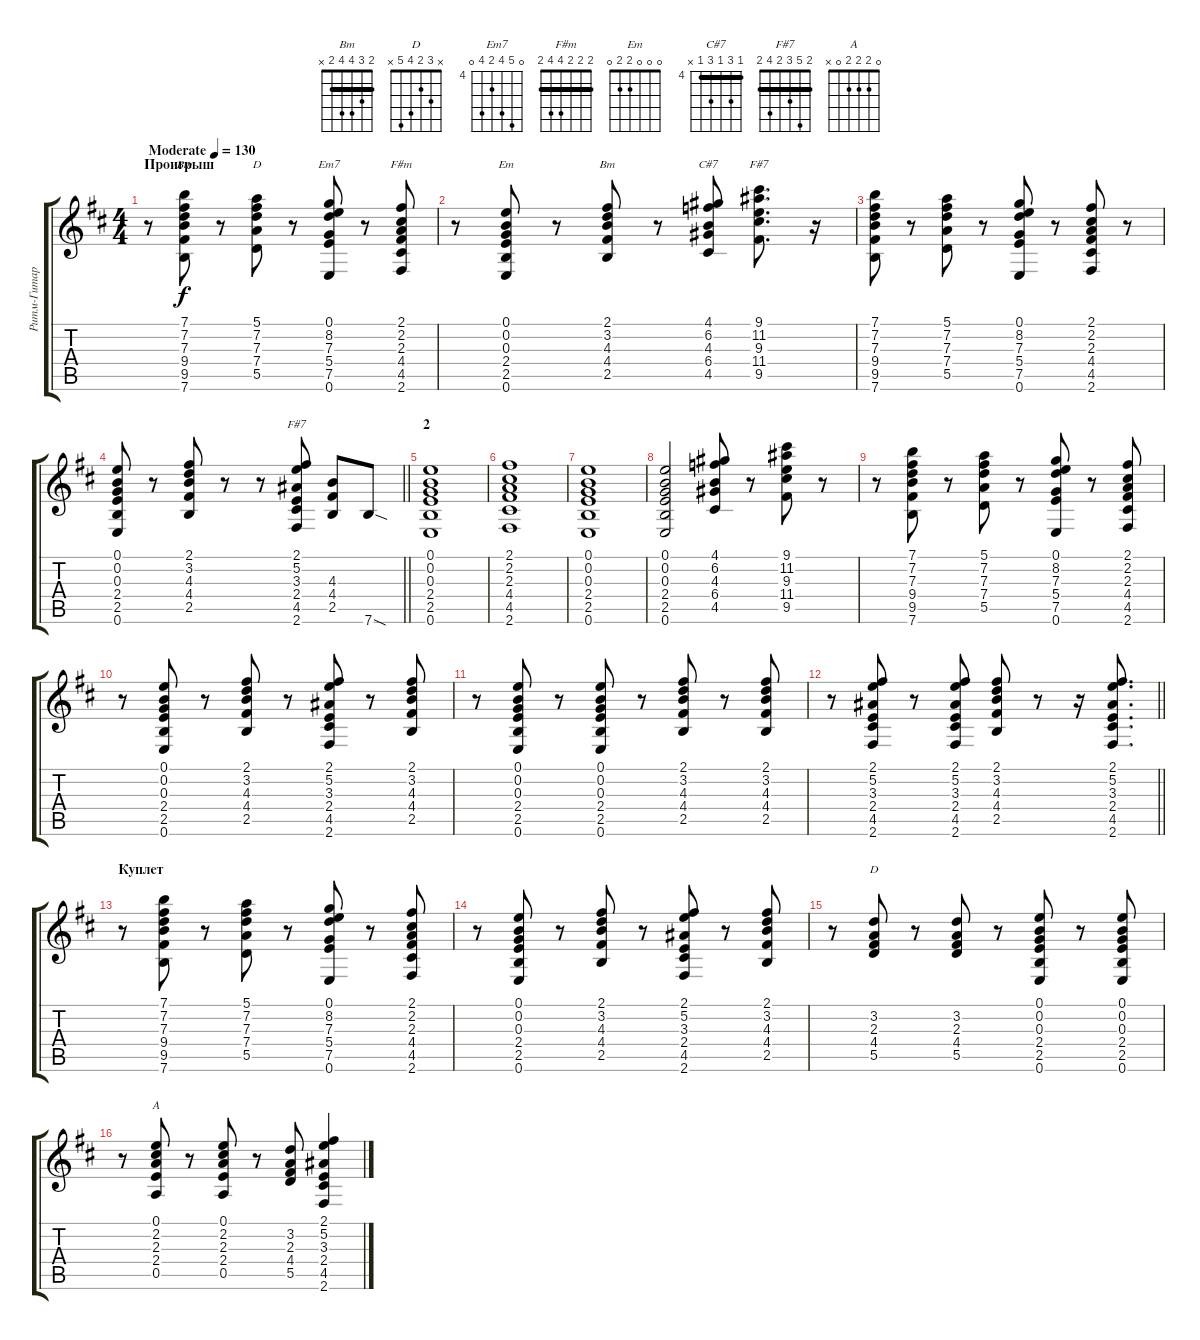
\track ("Ритм-Гитара" "Ритм-Гитар") {instrument acousticguitarnylon}
\staff {score tabs}
\tuning (E4 B3 G3 D3 A2 E2) {hide}
\chord ("Bm" 7 7 7 9 9 7) {firstfret 7 barre 7}
\chord ("D" 5 7 7 7 5 x) {firstfret 5 barre 5}
\chord ("Em7" 0 8 7 5 7 0) {firstfret 4}
\chord ("F#m" 2 2 2 4 4 2) {barre 2}
\chord ("Em" 0 0 0 2 2 0)
\chord ("Bm" 2 3 4 4 2 x) {barre 2}
\chord ("C#7" 4 6 4 6 4 x) {firstfret 4 barre 4}
\chord ("F#7" 9 11 9 11 9 x) {firstfret 9 barre 9}
\chord ("F#7" 2 5 3 2 4 2) {barre 2}
\chord ("D" x 3 2 4 5 x)
\chord ("A" 0 2 2 2 0 x)
\ts (4 4)
\section ("" "Проигрыш")
\tempo (130 "Moderate")
\clef g2
\ks bminor
r.8{dy f instrument acousticguitarnylon} (7.1 7.2 7.3 9.4 9.5 7.6).8{ch "Bm"} r.8 (5.1 7.2 7.3 7.4 5.5).8{ch "D"} r.8 (0.1 8.2 7.3 5.4 7.5 0.6).8{ch "Em7"} r.8 (2.1 2.2 2.3 4.4 4.5 2.6).8{ch "F#m"} |
r.8 (0.1 0.2 0.3 2.4 2.5 0.6).8{ch "Em"} r.8 (2.1 3.2 4.3 4.4 2.5).8{ch "Bm"} r.8 (4.1 6.2 4.3 6.4 4.5).8{ch "C#7"} (9.1 11.2 9.3 11.4 9.5).8{d ch "F#7"} r.16 |
(7.1 7.2 7.3 9.4 9.5 7.6).8 r.8 (5.1 7.2 7.3 7.4 5.5).8 r.8 (0.1 8.2 7.3 5.4 7.5 0.6).8 r.8 (2.1 2.2 2.3 4.4 4.5 2.6).8 r.8 |
\barLineRight lightlight
(0.1 0.2 0.3 2.4 2.5 0.6).8 r.8 (2.1 3.2 4.3 4.4 2.5).8 r.8 r.8 (2.1 5.2 3.3 2.4 4.5 2.6).8{ch "F#7"} (4.3 4.4 2.5).8 7.6{sod}.8 |
\section ("" "2")
(0.1 0.2 0.3 2.4 2.5 0.6).1 |
(2.1 2.2 2.3 4.4 4.5 2.6).1 |
(0.1 0.2 0.3 2.4 2.5 0.6).1 |
(0.1 0.2 0.3 2.4 2.5 0.6).2 (4.1 6.2 4.3 6.4 4.5).8 r.8 (9.1 11.2 9.3 11.4 9.5).8 r.8 |
r.8 (7.1 7.2 7.3 9.4 9.5 7.6).8 r.8 (5.1 7.2 7.3 7.4 5.5).8 r.8 (0.1 8.2 7.3 5.4 7.5 0.6).8 r.8 (2.1 2.2 2.3 4.4 4.5 2.6).8 |
r.8 (0.1 0.2 0.3 2.4 2.5 0.6).8 r.8 (2.1 3.2 4.3 4.4 2.5).8 r.8 (2.1 5.2 3.3 2.4 4.5 2.6).8 r.8 (2.1 3.2 4.3 4.4 2.5).8 |
r.8 (0.1 0.2 0.3 2.4 2.5 0.6).8 r.8 (0.1 0.2 0.3 2.4 2.5 0.6).8 r.8 (2.1 3.2 4.3 4.4 2.5).8 r.8 (2.1 3.2 4.3 4.4 2.5).8 |
\barLineRight lightlight
r.8 (2.1 5.2 3.3 2.4 4.5 2.6).8 r.8 (2.1 5.2 3.3 2.4 4.5 2.6).8 (2.1 3.2 4.3 4.4 2.5).8 r.8 r.16 (2.1 5.2 3.3 2.4 4.5 2.6).8{d} |
\section ("" "Куплет")
r.8 (7.1 7.2 7.3 9.4 9.5 7.6).8 r.8 (5.1 7.2 7.3 7.4 5.5).8 r.8 (0.1 8.2 7.3 5.4 7.5 0.6).8 r.8 (2.1 2.2 2.3 4.4 4.5 2.6).8 |
r.8 (0.1 0.2 0.3 2.4 2.5 0.6).8 r.8 (2.1 3.2 4.3 4.4 2.5).8 r.8 (2.1 5.2 3.3 2.4 4.5 2.6).8 r.8 (2.1 3.2 4.3 4.4 2.5).8 |
r.8 (3.2 2.3 4.4 5.5).8{ch "D"} r.8 (3.2 2.3 4.4 5.5).8 r.8 (0.1 0.2 0.3 2.4 2.5 0.6).8 r.8 (0.1 0.2 0.3 2.4 2.5 0.6).8 |
r.8 (0.1 2.2 2.3 2.4 0.5).8{ch "A"} r.8 (0.1 2.2 2.3 2.4 0.5).8 r.8 (3.2 2.3 4.4 5.5).8 (2.1 5.2 3.3 2.4 4.5 2.6).4
